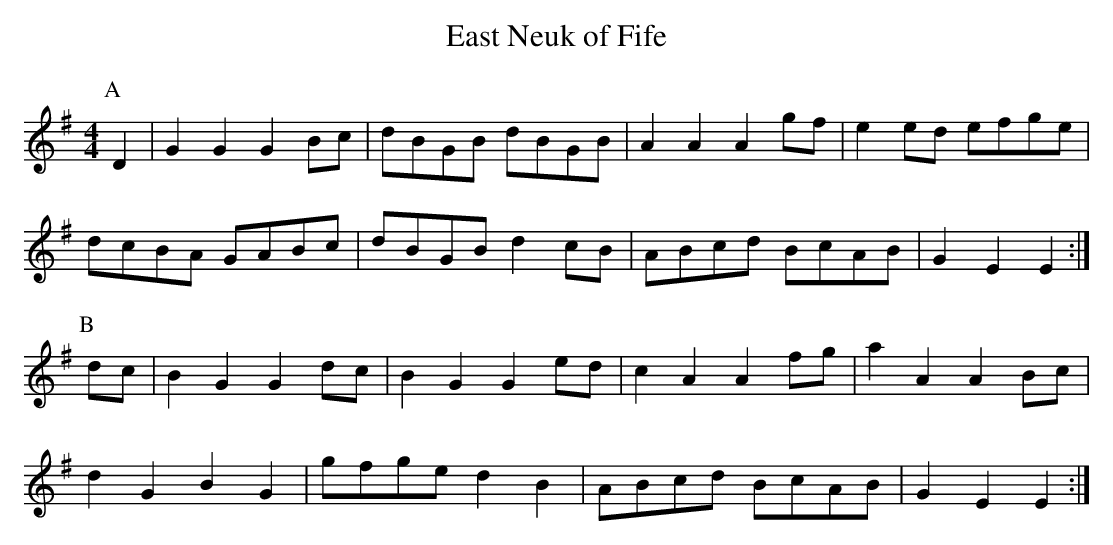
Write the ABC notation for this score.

X:1
T:East Neuk of Fife
M:4/4
L:1/4
K:G
P:A
D|GG GB/2c/2|d/2B/2G/2B/2 d/2B/2G/2B/2|AA Ag/2f/2|\
ee/2d/2 e/2f/2g/2e/2|
d/2c/2B/2A/2 G/2A/2B/2c/2|d/2B/2G/2B/2 dc/2B/2|\
A/2B/2c/2d/2 B/2c/2A/2B/2|GE E:|
P:B
d/2c/2|BG Gd/2c/2|BG Ge/2d/2|cA Af/2g/2|aA AB/2c/2|
dG BG|g/2f/2g/2e/2 dB|A/2B/2c/2d/2 B/2c/2A/2B/2|GE E:|
